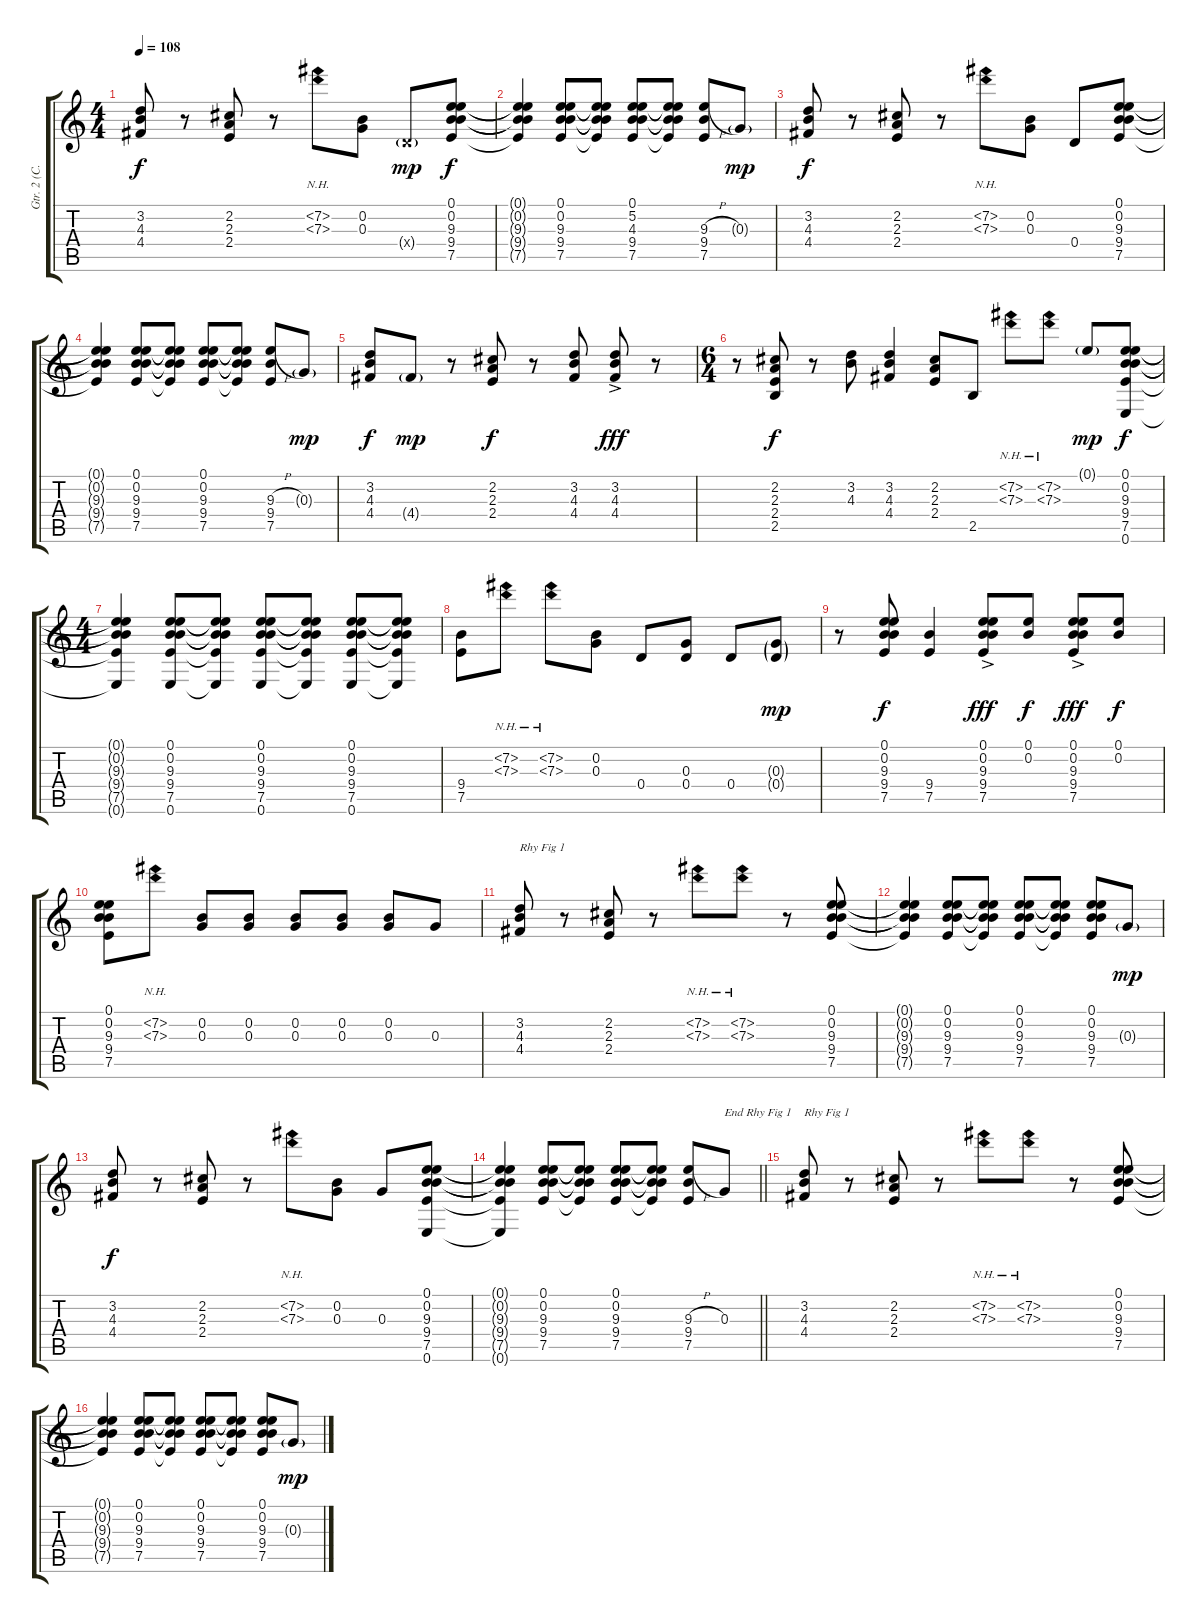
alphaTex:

\track ("Gtr. 2 (C. Hynde)" "Gtr. 2 (C.") {instrument electricguitarclean}
\staff {score tabs}
\tuning (E4 B3 G3 D3 A2 E2) {hide}
\ts (4 4)
\tempo 108
\clef g2
\ks c
(3.2 4.3 4.4).8{dy f} r.8 (2.2 2.3 2.4).8 r.8 (7.2{nh} 7.3{nh}).8 (0.2 0.3).8 0.4{g x}.8{dy mp} (0.1 0.2 9.3 9.4 7.5).8{dy f} |
(0.1{t} 0.2{t} 9.3{t} 9.4{t} 7.5{t}).4 (0.1 0.2 9.3 9.4 7.5).8 (0.1{t} 0.2{t} 9.3{t} 9.4{t} 7.5{t}).8 (0.1 5.2 4.3 9.4 7.5).8 (0.1{t} 5.2{t} 4.3{t} 9.4{t} 7.5{t}).8 (9.3{h} 9.4 7.5).8 0.3{g}.8{dy mp} |
(3.2 4.3 4.4).8{dy f} r.8 (2.2 2.3 2.4).8 r.8 (7.2{nh} 7.3{nh}).8 (0.2 0.3).8 0.4.8 (0.1 0.2 9.3 9.4 7.5).8 |
(0.1{t} 0.2{t} 9.3{t} 9.4{t} 7.5{t}).4 (0.1 0.2 9.3 9.4 7.5).8 (0.1{t} 0.2{t} 9.3{t} 9.4{t} 7.5{t}).8 (0.1 0.2 9.3 9.4 7.5).8 (0.1{t} 0.2{t} 9.3{t} 9.4{t} 7.5{t}).8 (9.3{h} 9.4 7.5).8 0.3{g}.8{dy mp} |
(3.2 4.3 4.4).8{dy f} 4.4{g}.8{dy mp} r.8 (2.2 2.3 2.4).8{dy f} r.8 (3.2 4.3 4.4).8 (3.2{ac} 4.3{ac} 4.4{ac}).8{dy fff} r.8 |
\ts (6 4)
r.8 (2.2 2.3 2.4 2.5).8{dy f} r.8 (3.2 4.3).8 (3.2 4.3 4.4).4 (2.2 2.3 2.4).8 2.5.8 (7.2{nh} 7.3{nh}).8 (7.2{nh} 7.3{nh}).8 0.1{g}.8{dy mp} (0.1 0.2 9.3 9.4 7.5 0.6).8{dy f} |
\ts (4 4)
(0.1{t} 0.2{t} 9.3{t} 9.4{t} 7.5{t} 0.6{t}).4 (0.1 0.2 9.3 9.4 7.5 0.6).8 (0.1{t} 0.2{t} 9.3{t} 9.4{t} 7.5{t} 0.6{t}).8 (0.1 0.2 9.3 9.4 7.5 0.6).8 (0.1{t} 0.2{t} 9.3{t} 9.4{t} 7.5{t} 0.6{t}).8 (0.1 0.2 9.3 9.4 7.5 0.6).8 (0.1{t} 0.2{t} 9.3{t} 9.4{t} 7.5{t} 0.6{t}).8 |
(9.4 7.5).8 (7.2{nh} 7.3{nh}).8 (7.2{nh} 7.3{nh}).8 (0.2 0.3).8 0.4.8 (0.3 0.4).8 0.4.8 (0.3{g} 0.4{g}).8{dy mp} |
r.8 (0.1 0.2 9.3 9.4 7.5).8{dy f} (9.4 7.5).4 (0.1{ac} 0.2{ac} 9.3{ac} 9.4{ac} 7.5{ac}).8{dy fff} (0.1 0.2).8{dy f} (0.1{ac} 0.2{ac} 9.3{ac} 9.4{ac} 7.5{ac}).8{dy fff} (0.1 0.2).8{dy f} |
(0.1 0.2 9.3 9.4 7.5).8 (7.2{nh} 7.3{nh}).8 (0.2 0.3).8 (0.2 0.3).8 (0.2 0.3).8 (0.2 0.3).8 (0.2 0.3).8 0.3.8 |
(3.2 4.3 4.4).8{txt "Rhy Fig 1"} r.8 (2.2 2.3 2.4).8 r.8 (7.2{nh} 7.3{nh}).8 (7.2{nh} 7.3{nh}).8 r.8 (0.1 0.2 9.3 9.4 7.5).8 |
(0.1{t} 0.2{t} 9.3{t} 9.4{t} 7.5{t}).4 (0.1 0.2 9.3 9.4 7.5).8 (0.1{t} 0.2{t} 9.3{t} 9.4{t} 7.5{t}).8 (0.1 0.2 9.3 9.4 7.5).8 (0.1{t} 0.2{t} 9.3{t} 9.4{t} 7.5{t}).8 (0.1 0.2 9.3 9.4 7.5).8 0.3{g}.8{dy mp} |
(3.2 4.3 4.4).8{dy f} r.8 (2.2 2.3 2.4).8 r.8 (7.2{nh} 7.3{nh}).8 (0.2 0.3).8 0.3.8 (0.1 0.2 9.3 9.4 7.5 0.6).8 |
\barLineRight lightlight
(0.1{t} 0.2{t} 9.3{t} 9.4{t} 7.5{t} 0.6{t}).4 (0.1 0.2 9.3 9.4 7.5).8 (0.1{t} 0.2{t} 9.3{t} 9.4{t} 7.5{t}).8 (0.1 0.2 9.3 9.4 7.5).8 (0.1{t} 0.2{t} 9.3{t} 9.4{t} 7.5{t}).8 (9.3{h} 9.4 7.5).8 0.3.8{txt "End Rhy Fig 1"} |
(3.2 4.3 4.4).8{txt "Rhy Fig 1"} r.8 (2.2 2.3 2.4).8 r.8 (7.2{nh} 7.3{nh}).8 (7.2{nh} 7.3{nh}).8 r.8 (0.1 0.2 9.3 9.4 7.5).8 |
(0.1{t} 0.2{t} 9.3{t} 9.4{t} 7.5{t}).4 (0.1 0.2 9.3 9.4 7.5).8 (0.1{t} 0.2{t} 9.3{t} 9.4{t} 7.5{t}).8 (0.1 0.2 9.3 9.4 7.5).8 (0.1{t} 0.2{t} 9.3{t} 9.4{t} 7.5{t}).8 (0.1 0.2 9.3 9.4 7.5).8 0.3{g}.8{dy mp}
